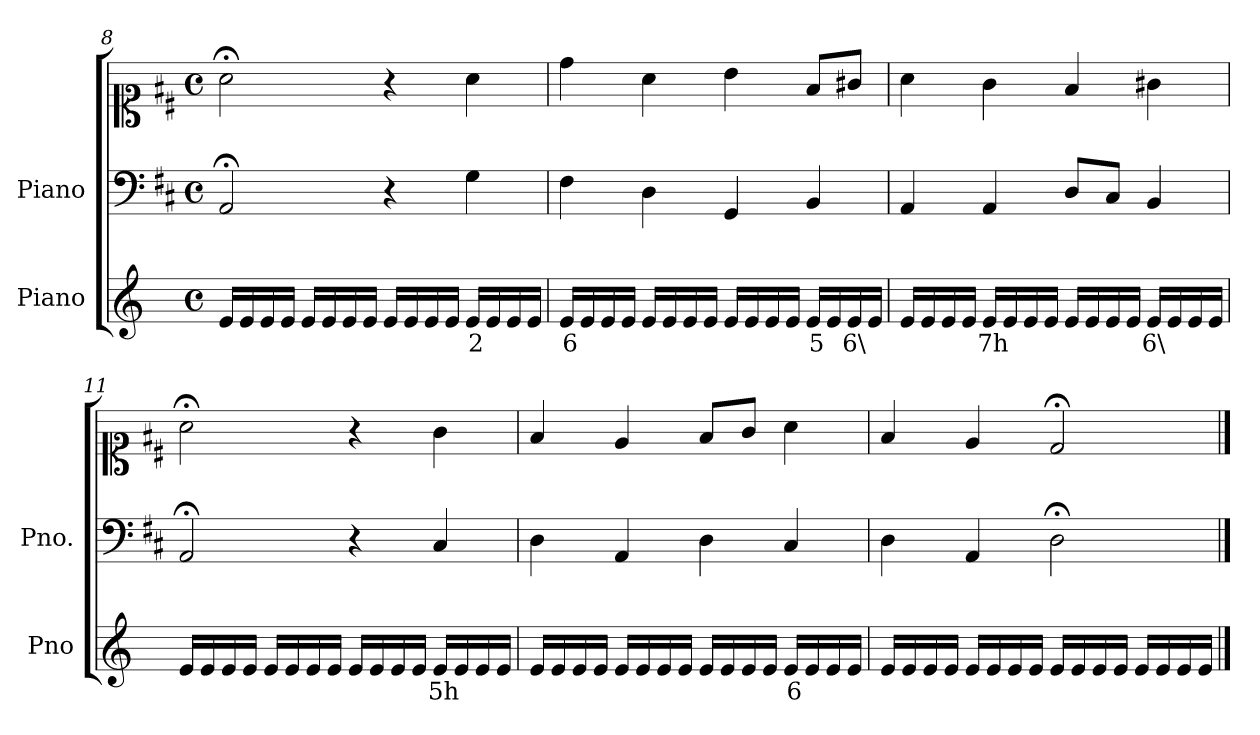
**kern	**text	**kern	**kern
*part2	*part2	*part1	*part1
*staff3	*staff3	*staff2	*staff1
*I"Piano	*	*I"Piano	*
*I'Pno	*	*I'Pno.	*
*clefG2	*	*clefF4	*clefC1
*k[]	*	*k[f#c#]	*k[f#c#]
*M4/4	*	*M4/4	*M4/4
*met(c)	*	*met(c)	*met(c)
=8	=8	=8	=8
16e/LL	.	2AA;</	2a;<\
16e/	.	.	.
16e/	.	.	.
16e/JJ	.	.	.
16e/LL	.	.	.
16e/	.	.	.
16e/	.	.	.
16e/JJ	.	.	.
16e/LL	.	4r	4r
16e/	.	.	.
16e/	.	.	.
16e/JJ	.	.	.
!	!LO:LY:b	!	!
16e/LL	2	4G\	4a\
16e/	.	.	.
16e/	.	.	.
16e/JJ	.	.	.
=9	=9	=9	=9
!	!LO:LY:b	!	!
16e/LL	6	4F#\	4dd\
16e/	.	.	.
16e/	.	.	.
16e/JJ	.	.	.
16e/LL	.	4D\	4a\
16e/	.	.	.
16e/	.	.	.
16e/JJ	.	.	.
16e/LL	.	4GG/	4b\
16e/	.	.	.
16e/	.	.	.
16e/JJ	.	.	.
!	!LO:LY:b	!	!
16e/LL	5	4BB/	8f#/L
16e/	.	.	.
!	!LO:LY:b	!	!
16e/	6\	.	8g#X/J
16e/JJ	.	.	.
=10	=10	=10	=10
16e/LL	.	4AA/	4a\
16e/	.	.	.
16e/	.	.	.
16e/JJ	.	.	.
!	!LO:LY:b	!	!
16e/LL	7h	4AA/	4g\
16e/	.	.	.
16e/	.	.	.
16e/JJ	.	.	.
16e/LL	.	8D/L	4f#/
16e/	.	.	.
!	!LO:LY:b	!	!
16e/	_	8C#/J	.
16e/JJ	.	.	.
!	!LO:LY:b	!	!
16e/LL	6\	4BB/	4g#X\
16e/	.	.	.
16e/	.	.	.
16e/JJ	.	.	.
=11	=11	=11	=11
16e/LL	.	2AA;</	2a;<\
16e/	.	.	.
16e/	.	.	.
16e/JJ	.	.	.
16e/LL	.	.	.
16e/	.	.	.
16e/	.	.	.
16e/JJ	.	.	.
16e/LL	.	4r	4r
16e/	.	.	.
16e/	.	.	.
16e/JJ	.	.	.
!	!LO:LY:b	!	!
16e/LL	5h	4C#/	4g\
16e/	.	.	.
16e/	.	.	.
16e/JJ	.	.	.
=12	=12	=12	=12
16e/LL	.	4D\	4f#/
16e/	.	.	.
16e/	.	.	.
16e/JJ	.	.	.
16e/LL	.	4AA/	4e/
16e/	.	.	.
16e/	.	.	.
16e/JJ	.	.	.
16e/LL	.	4D\	8f#/L
16e/	.	.	.
16e/	.	.	8g/J
16e/JJ	.	.	.
!	!LO:LY:b	!	!
16e/LL	6	4C#/	4a\
16e/	.	.	.
16e/	.	.	.
16e/JJ	.	.	.
=13	=13	=13	=13
16e/LL	.	4D\	4f#/
16e/	.	.	.
16e/	.	.	.
16e/JJ	.	.	.
16e/LL	.	4AA/	4e/
16e/	.	.	.
16e/	.	.	.
16e/JJ	.	.	.
16e/LL	.	2D;<\	2d;</
16e/	.	.	.
16e/	.	.	.
16e/JJ	.	.	.
16e/LL	.	.	.
16e/	.	.	.
16e/	.	.	.
16e/JJ	.	.	.
==	==	==	==
*-	*-	*-	*-
